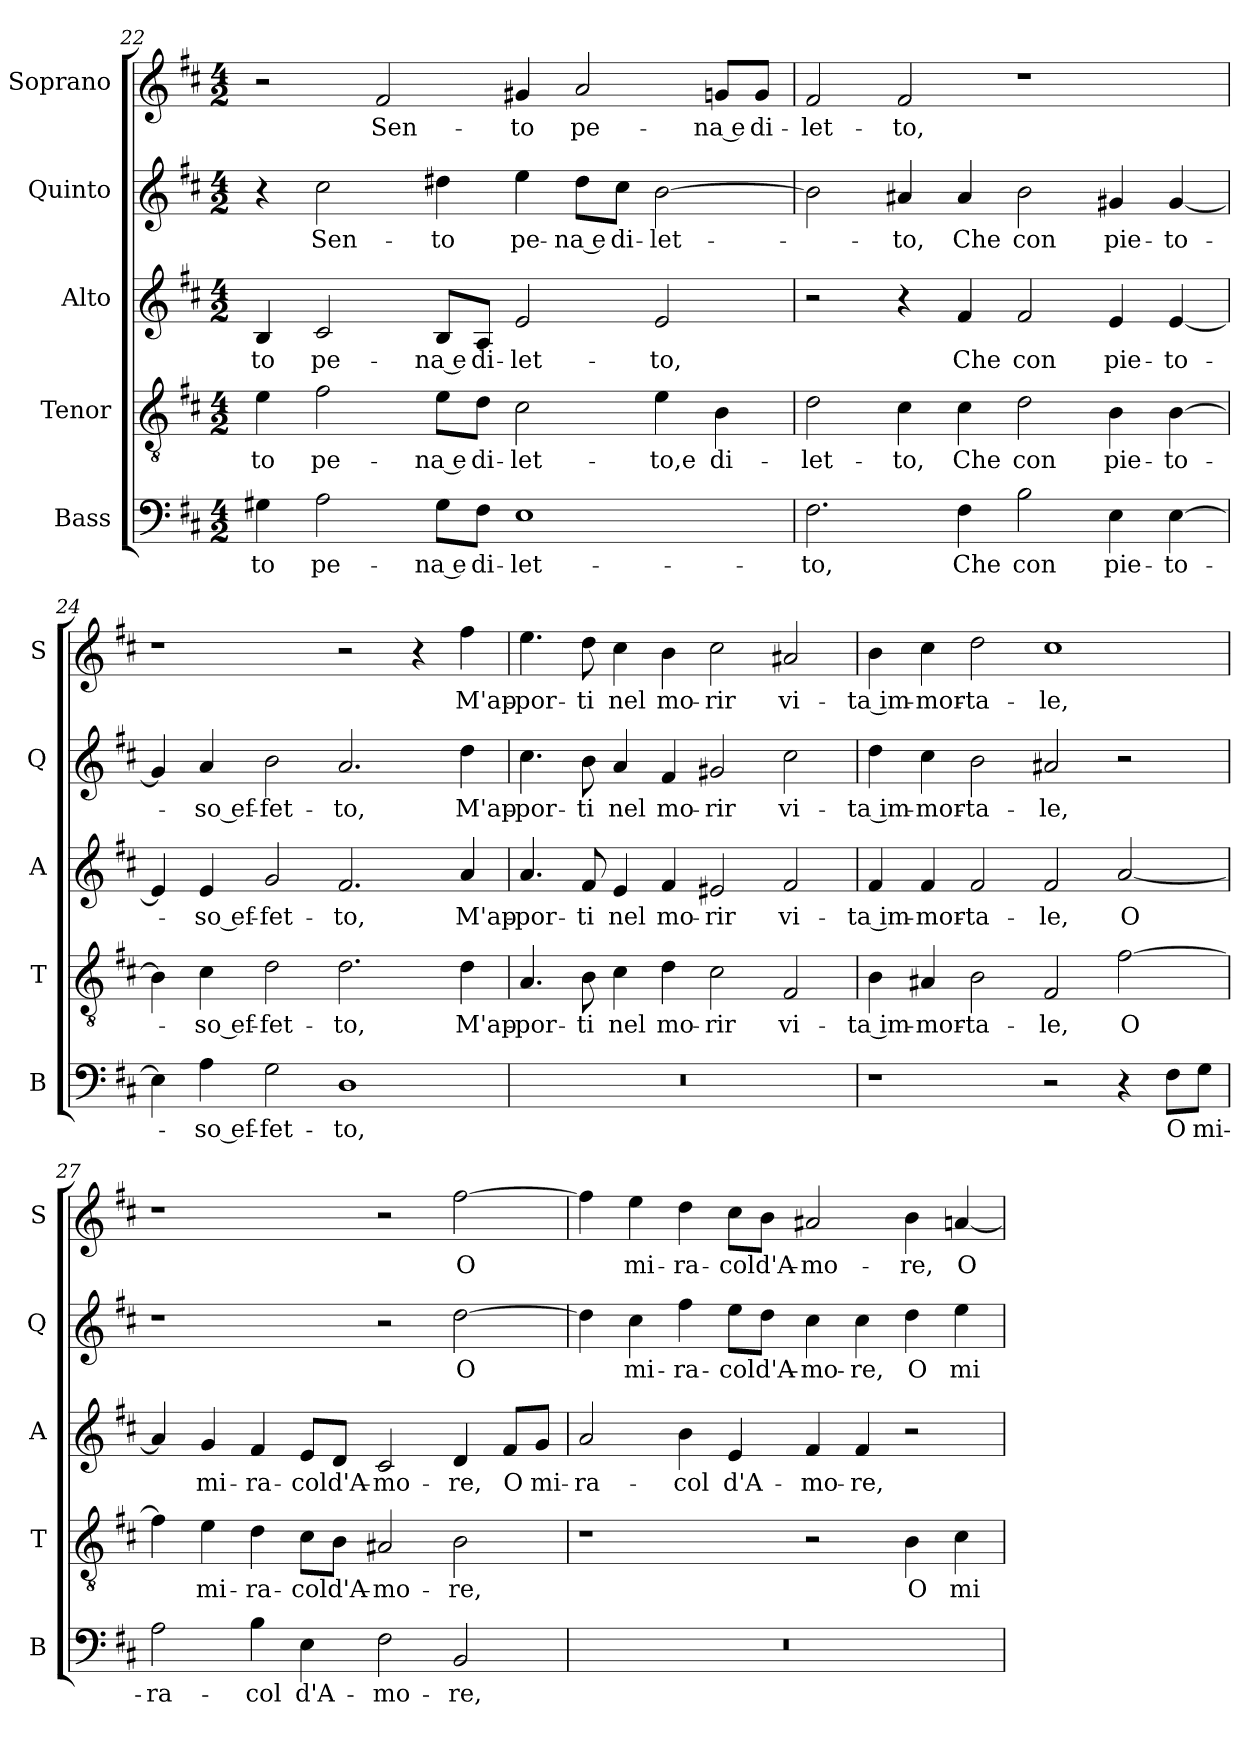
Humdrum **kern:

**kern	**text	**kern	**text	**kern	**text	**kern	**text	**kern	**text
*part5	*part5	*part4	*part4	*part3	*part3	*part2	*part2	*part1	*part1
*staff5	*staff5	*staff4	*staff4	*staff3	*staff3	*staff2	*staff2	*staff1	*staff1
*I"Bass	*	*I"Tenor	*	*I"Alto	*	*I"Quinto	*	*I"Soprano	*
*I'B	*	*I'T	*	*I'A	*	*I'Q	*	*I'S	*
!!LO:LB:g=z
*clefF4	*	*clefGv2	*	*clefG2	*	*clefG2	*	*clefG2	*
*k[f#c#]	*	*k[f#c#]	*	*k[f#c#]	*	*k[f#c#]	*	*k[f#c#]	*
*D:	*	*D:	*	*D:	*	*D:	*	*D:	*
*M4/2	*	*M4/2	*	*M4/2	*	*M4/2	*	*M4/2	*
=22	=22	=22	=22	=22	=22	=22	=22	=22	=22
!	!LO:LY:b	!	!LO:LY:b	!	!LO:LY:b	!	!	!	!
4G#X\	-to	4e\	-to	4B/	-to	4r	.	2r	.
!	!LO:LY:b	!	!LO:LY:b	!	!LO:LY:b	!	!LO:LY:b	!	!
2A\	pe-	2f#\	pe-	2c#/	pe-	2cc#\	Sen-	.	.
!	!	!	!	!	!	!	!	!	!LO:LY:b
.	.	.	.	.	.	.	.	2f#/	Sen-
!	!LO:LY:b	!	!LO:LY:b	!	!LO:LY:b	!	!LO:LY:b	!	!
8G#\L	-na e	8e\L	-na e	8B/L	-na e	4dd#X\	-to	.	.
!	!LO:LY:b	!	!LO:LY:b	!	!LO:LY:b	!	!	!	!
8F#\J	di-	8d\J	di-	8A/J	di-	.	.	.	.
!	!LO:LY:b	!	!LO:LY:b	!	!LO:LY:b	!	!LO:LY:b	!	!LO:LY:b
1E	-let-	2c#\	-let-	2e/	-let-	4ee\	pe-	4g#X/	-to
!	!	!	!	!	!	!	!LO:LY:b	!	!LO:LY:b
.	.	.	.	.	.	8dd#\L	-na e	2a/	pe-
!	!	!	!	!	!	!	!LO:LY:b	!	!
.	.	.	.	.	.	8cc#\J	di-	.	.
!	!	!	!LO:LY:b	!	!LO:LY:b	!	!LO:LY:b	!	!
.	.	4e\	-to,e	2e/	-to,	[2b\	-let-	.	.
!	!	!	!LO:LY:b	!	!	!	!	!	!LO:LY:b
.	.	4B\	di-	.	.	.	.	8gn/L	-na e
!	!	!	!	!	!	!	!	!	!LO:LY:b
.	.	.	.	.	.	.	.	8g/J	di-
=23	=23	=23	=23	=23	=23	=23	=23	=23	=23
!	!LO:LY:b	!	!LO:LY:b	!	!	!	!	!	!LO:LY:b
2.F#\	-to,	2d\	-let-	2r	.	2b\]	.	2f#/	-let-
!	!	!	!LO:LY:b	!	!	!	!LO:LY:b	!	!LO:LY:b
.	.	4c#\	-to,	4r	.	4a#X/	-to,	2f#/	-to,
!	!LO:LY:b	!	!LO:LY:b	!	!LO:LY:b	!	!LO:LY:b	!	!
4F#\	Che	4c#\	Che	4f#/	Che	4a#/	Che	.	.
!	!LO:LY:b	!	!LO:LY:b	!	!LO:LY:b	!	!LO:LY:b	!	!
2B\	con	2d\	con	2f#/	con	2b\	con	1r	.
!	!LO:LY:b	!	!LO:LY:b	!	!LO:LY:b	!	!LO:LY:b	!	!
4E\	pie-	4B\	pie-	4e/	pie-	4g#X/	pie-	.	.
!	!LO:LY:b	!	!LO:LY:b	!	!LO:LY:b	!	!LO:LY:b	!	!
[4E\	-to-	[4B\	-to-	[4e/	-to-	[4g#/	-to-	.	.
=24	=24	=24	=24	=24	=24	=24	=24	=24	=24
4E\]	.	4B\]	.	4e/]	.	4g#/]	.	1r	.
!	!LO:LY:b	!	!LO:LY:b	!	!LO:LY:b	!	!LO:LY:b	!	!
4A\	-so ef-	4c#\	-so ef-	4e/	-so ef-	4a/	-so ef-	.	.
!	!LO:LY:b	!	!LO:LY:b	!	!LO:LY:b	!	!LO:LY:b	!	!
2G\	-fet-	2d\	-fet-	2g/	-fet-	2b\	-fet-	.	.
!	!LO:LY:b	!	!LO:LY:b	!	!LO:LY:b	!	!LO:LY:b	!	!
1D	-to,	2.d\	-to,	2.f#/	-to,	2.a/	-to,	2r	.
.	.	.	.	.	.	.	.	4r	.
!	!	!	!LO:LY:b	!	!LO:LY:b	!	!LO:LY:b	!	!LO:LY:b
.	.	4d\	M'ap-	4a/	M'ap-	4dd\	M'ap-	4ff#\	M'ap-
!!LO:PB:g=z
=25	=25	=25	=25	=25	=25	=25	=25	=25	=25
!	!	!	!LO:LY:b	!	!LO:LY:b	!	!LO:LY:b	!	!LO:LY:b
0r	.	4.A/	-por-	4.a/	-por-	4.cc#\	-por-	4.ee\	-por-
!	!	!	!LO:LY:b	!	!LO:LY:b	!	!LO:LY:b	!	!LO:LY:b
.	.	8B\	-ti	8f#/	-ti	8b\	-ti	8dd\	-ti
!	!	!	!LO:LY:b	!	!LO:LY:b	!	!LO:LY:b	!	!LO:LY:b
.	.	4c#\	nel	4e/	nel	4a/	nel	4cc#\	nel
!	!	!	!LO:LY:b	!	!LO:LY:b	!	!LO:LY:b	!	!LO:LY:b
.	.	4d\	mo-	4f#/	mo-	4f#/	mo-	4b\	mo-
!	!	!	!LO:LY:b	!	!LO:LY:b	!	!LO:LY:b	!	!LO:LY:b
.	.	2c#\	-rir	2e#X/	-rir	2g#X/	-rir	2cc#\	-rir
!	!	!	!LO:LY:b	!	!LO:LY:b	!	!LO:LY:b	!	!LO:LY:b
.	.	2F#/	vi-	2f#/	vi-	2cc#\	vi-	2a#X/	vi-
=26	=26	=26	=26	=26	=26	=26	=26	=26	=26
!	!	!	!LO:LY:b	!	!LO:LY:b	!	!LO:LY:b	!	!LO:LY:b
1r	.	4B\	-ta im-	4f#/	-ta im-	4dd\	-ta im-	4b\	-ta im-
!	!	!	!LO:LY:b	!	!LO:LY:b	!	!LO:LY:b	!	!LO:LY:b
.	.	4A#X/	-mor-	4f#/	-mor-	4cc#\	-mor-	4cc#\	-mor-
!	!	!	!LO:LY:b	!	!LO:LY:b	!	!LO:LY:b	!	!LO:LY:b
.	.	2B\	-ta-	2f#/	-ta-	2b\	-ta-	2dd\	-ta-
!	!	!	!LO:LY:b	!	!LO:LY:b	!	!LO:LY:b	!	!LO:LY:b
2r	.	2F#/	-le,	2f#/	-le,	2a#X/	-le,	1cc#	-le,
!	!	!	!LO:LY:b	!	!LO:LY:b	!	!	!	!
4r	.	[2f#\	O	[2a/	O	2r	.	.	.
!	!LO:LY:b	!	!	!	!	!	!	!	!
8F#\L	O	.	.	.	.	.	.	.	.
!	!LO:LY:b	!	!	!	!	!	!	!	!
8G\J	mi-	.	.	.	.	.	.	.	.
=27	=27	=27	=27	=27	=27	=27	=27	=27	=27
!	!LO:LY:b	!	!	!	!	!	!	!	!
2A\	-ra-	4f#\]	.	4a/]	.	1r	.	1r	.
!	!	!	!LO:LY:b	!	!LO:LY:b	!	!	!	!
.	.	4e\	mi-	4g/	mi-	.	.	.	.
!	!LO:LY:b	!	!LO:LY:b	!	!LO:LY:b	!	!	!	!
4B\	-col	4d\	-ra-	4f#/	-ra-	.	.	.	.
!	!LO:LY:b	!	!LO:LY:b	!	!LO:LY:b	!	!	!	!
4E\	d'A-	8c#\L	-col	8e/L	-col	.	.	.	.
!	!	!	!LO:LY:b	!	!LO:LY:b	!	!	!	!
.	.	8B\J	d'A-	8d/J	d'A-	.	.	.	.
!	!LO:LY:b	!	!LO:LY:b	!	!LO:LY:b	!	!	!	!
2F#\	-mo-	2A#X/	-mo-	2c#/	-mo-	2r	.	2r	.
!	!LO:LY:b	!	!LO:LY:b	!	!LO:LY:b	!	!LO:LY:b	!	!LO:LY:b
2BB/	-re,	2B\	-re,	4d/	-re,	[2dd\	O	[2ff#\	O
!	!	!	!	!	!LO:LY:b	!	!	!	!
.	.	.	.	8f#/L	O	.	.	.	.
!	!	!	!	!	!LO:LY:b	!	!	!	!
.	.	.	.	8g/J	mi-	.	.	.	.
!!LO:LB:g=z
=28	=28	=28	=28	=28	=28	=28	=28	=28	=28
!	!	!	!	!	!LO:LY:b	!	!	!	!
0r	.	1r	.	2a/	-ra-	4dd\]	.	4ff#\]	.
!	!	!	!	!	!	!	!LO:LY:b	!	!LO:LY:b
.	.	.	.	.	.	4cc#\	mi-	4ee\	mi-
!	!	!	!	!	!LO:LY:b	!	!LO:LY:b	!	!LO:LY:b
.	.	.	.	4b\	-col	4ff#\	-ra-	4dd\	-ra-
!	!	!	!	!	!LO:LY:b	!	!LO:LY:b	!	!LO:LY:b
.	.	.	.	4e/	d'A-	8ee\L	-col	8cc#\L	-col
!	!	!	!	!	!	!	!LO:LY:b	!	!LO:LY:b
.	.	.	.	.	.	8dd\J	d'A-	8b\J	d'A-
!	!	!	!	!	!LO:LY:b	!	!LO:LY:b	!	!LO:LY:b
.	.	2r	.	4f#/	-mo-	4cc#\	-mo-	2a#X/	-mo-
!	!	!	!	!	!LO:LY:b	!	!LO:LY:b	!	!
.	.	.	.	4f#/	-re,	4cc#\	-re,	.	.
!	!	!	!LO:LY:b	!	!	!	!LO:LY:b	!	!LO:LY:b
.	.	4B\	O	2r	.	4dd\	O	4b\	-re,
!	!	!	!LO:LY:b	!	!	!	!LO:LY:b	!	!LO:LY:b
.	.	4c#\	mi-	.	.	4ee\	mi-	[4an/	O
=	=	=	=	=	=	=	=	=	=
*-	*-	*-	*-	*-	*-	*-	*-	*-	*-
